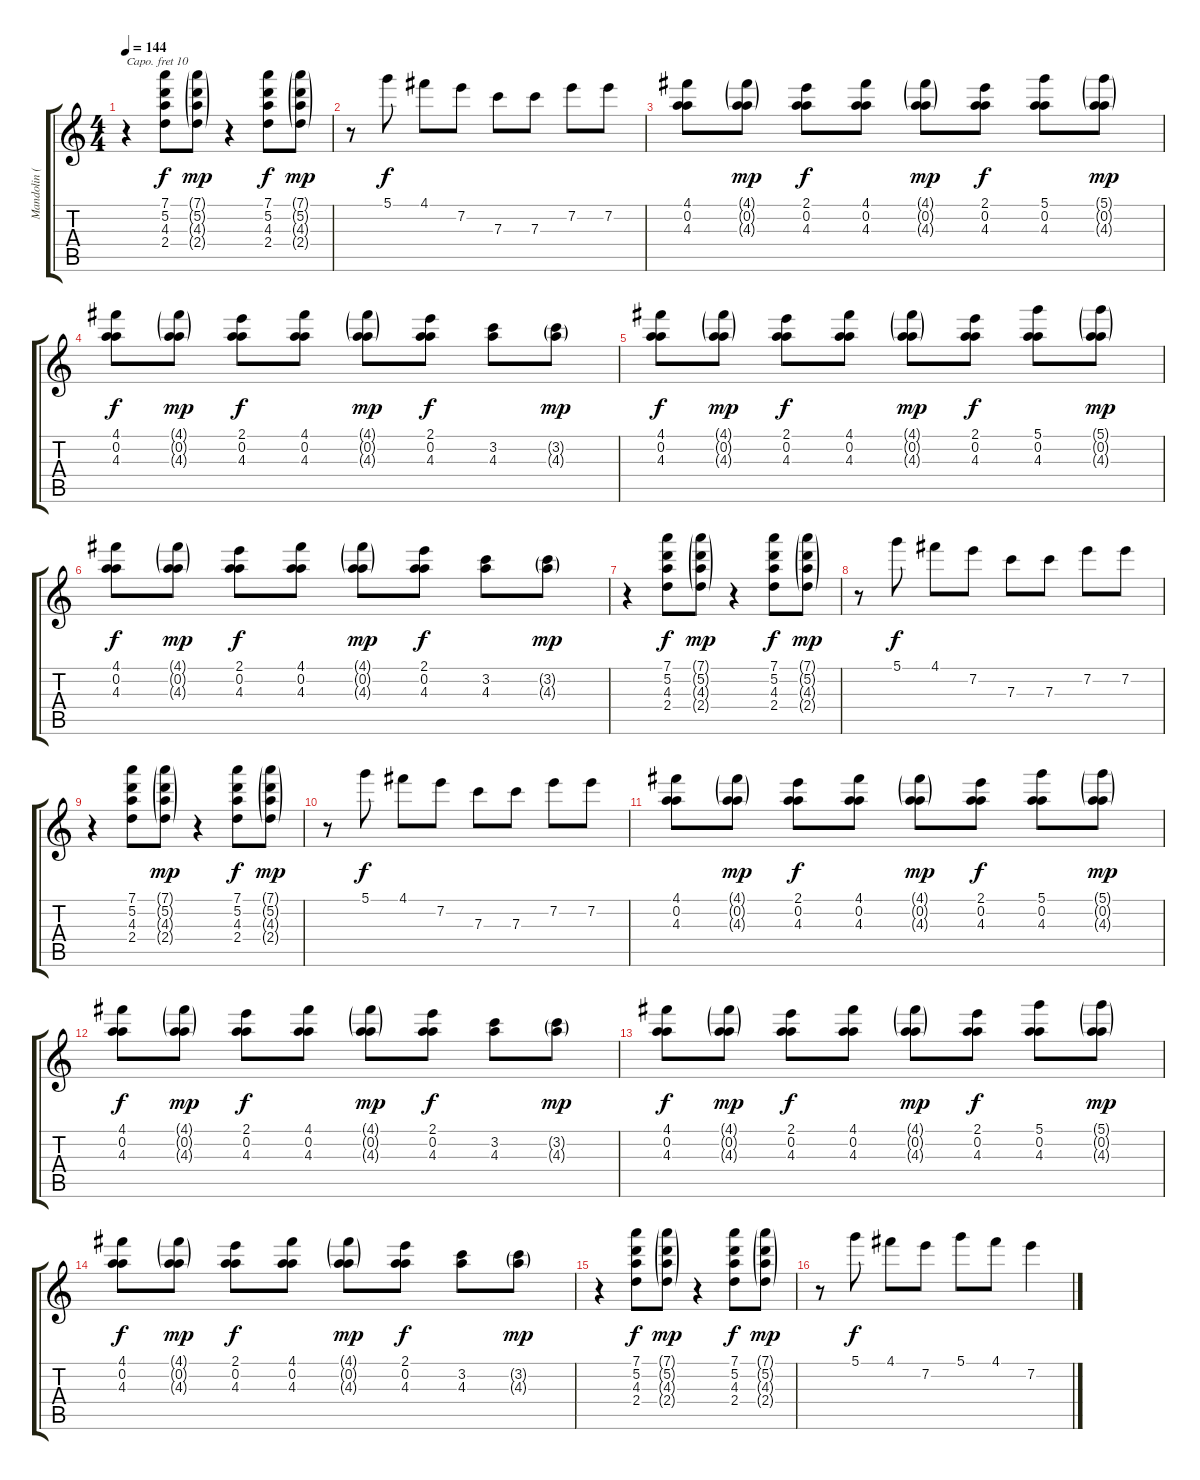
\track ("Mandolin (arranged for guitar)" "Mandolin (") {instrument acousticguitarnylon}
\staff {score tabs}
\capo 10
\tuning (E4 B3 G3 D3 A2 E2) {hide}
\ts (4 4)
\tempo 144
\clef g2
\ks c
r.4{dy f} (7.1 5.2 4.3 2.4).8 (7.1{g} 5.2{g} 4.3{g} 2.4{g}).8{dy mp} r.4 (7.1 5.2 4.3 2.4).8{dy f} (7.1{g} 5.2{g} 4.3{g} 2.4{g}).8{dy mp} |
r.8 5.1.8{dy f} 4.1.8 7.2.8 7.3.8 7.3.8 7.2.8 7.2.8 |
(4.1 0.2 4.3).8 (4.1{g} 0.2{g} 4.3{g}).8{dy mp} (2.1 0.2 4.3).8{dy f} (4.1 0.2 4.3).8 (4.1{g} 0.2{g} 4.3{g}).8{dy mp} (2.1 0.2 4.3).8{dy f} (5.1 0.2 4.3).8 (5.1{g} 0.2{g} 4.3{g}).8{dy mp} |
(4.1 0.2 4.3).8{dy f} (4.1{g} 0.2{g} 4.3{g}).8{dy mp} (2.1 0.2 4.3).8{dy f} (4.1 0.2 4.3).8 (4.1{g} 0.2{g} 4.3{g}).8{dy mp} (2.1 0.2 4.3).8{dy f} (3.2 4.3).8 (3.2{g} 4.3{g}).8{dy mp} |
(4.1 0.2 4.3).8{dy f} (4.1{g} 0.2{g} 4.3{g}).8{dy mp} (2.1 0.2 4.3).8{dy f} (4.1 0.2 4.3).8 (4.1{g} 0.2{g} 4.3{g}).8{dy mp} (2.1 0.2 4.3).8{dy f} (5.1 0.2 4.3).8 (5.1{g} 0.2{g} 4.3{g}).8{dy mp} |
(4.1 0.2 4.3).8{dy f} (4.1{g} 0.2{g} 4.3{g}).8{dy mp} (2.1 0.2 4.3).8{dy f} (4.1 0.2 4.3).8 (4.1{g} 0.2{g} 4.3{g}).8{dy mp} (2.1 0.2 4.3).8{dy f} (3.2 4.3).8 (3.2{g} 4.3{g}).8{dy mp} |
r.4 (7.1 5.2 4.3 2.4).8{dy f} (7.1{g} 5.2{g} 4.3{g} 2.4{g}).8{dy mp} r.4 (7.1 5.2 4.3 2.4).8{dy f} (7.1{g} 5.2{g} 4.3{g} 2.4{g}).8{dy mp} |
r.8 5.1.8{dy f} 4.1.8 7.2.8 7.3.8 7.3.8 7.2.8 7.2.8 |
r.4 (7.1 5.2 4.3 2.4).8 (7.1{g} 5.2{g} 4.3{g} 2.4{g}).8{dy mp} r.4 (7.1 5.2 4.3 2.4).8{dy f} (7.1{g} 5.2{g} 4.3{g} 2.4{g}).8{dy mp} |
r.8 5.1.8{dy f} 4.1.8 7.2.8 7.3.8 7.3.8 7.2.8 7.2.8 |
(4.1 0.2 4.3).8 (4.1{g} 0.2{g} 4.3{g}).8{dy mp} (2.1 0.2 4.3).8{dy f} (4.1 0.2 4.3).8 (4.1{g} 0.2{g} 4.3{g}).8{dy mp} (2.1 0.2 4.3).8{dy f} (5.1 0.2 4.3).8 (5.1{g} 0.2{g} 4.3{g}).8{dy mp} |
(4.1 0.2 4.3).8{dy f} (4.1{g} 0.2{g} 4.3{g}).8{dy mp} (2.1 0.2 4.3).8{dy f} (4.1 0.2 4.3).8 (4.1{g} 0.2{g} 4.3{g}).8{dy mp} (2.1 0.2 4.3).8{dy f} (3.2 4.3).8 (3.2{g} 4.3{g}).8{dy mp} |
(4.1 0.2 4.3).8{dy f} (4.1{g} 0.2{g} 4.3{g}).8{dy mp} (2.1 0.2 4.3).8{dy f} (4.1 0.2 4.3).8 (4.1{g} 0.2{g} 4.3{g}).8{dy mp} (2.1 0.2 4.3).8{dy f} (5.1 0.2 4.3).8 (5.1{g} 0.2{g} 4.3{g}).8{dy mp} |
(4.1 0.2 4.3).8{dy f} (4.1{g} 0.2{g} 4.3{g}).8{dy mp} (2.1 0.2 4.3).8{dy f} (4.1 0.2 4.3).8 (4.1{g} 0.2{g} 4.3{g}).8{dy mp} (2.1 0.2 4.3).8{dy f} (3.2 4.3).8 (3.2{g} 4.3{g}).8{dy mp} |
r.4 (7.1 5.2 4.3 2.4).8{dy f} (7.1{g} 5.2{g} 4.3{g} 2.4{g}).8{dy mp} r.4 (7.1 5.2 4.3 2.4).8{dy f} (7.1{g} 5.2{g} 4.3{g} 2.4{g}).8{dy mp} |
r.8 5.1.8{dy f} 4.1.8 7.2.8 5.1.8 4.1.8 7.2.4
